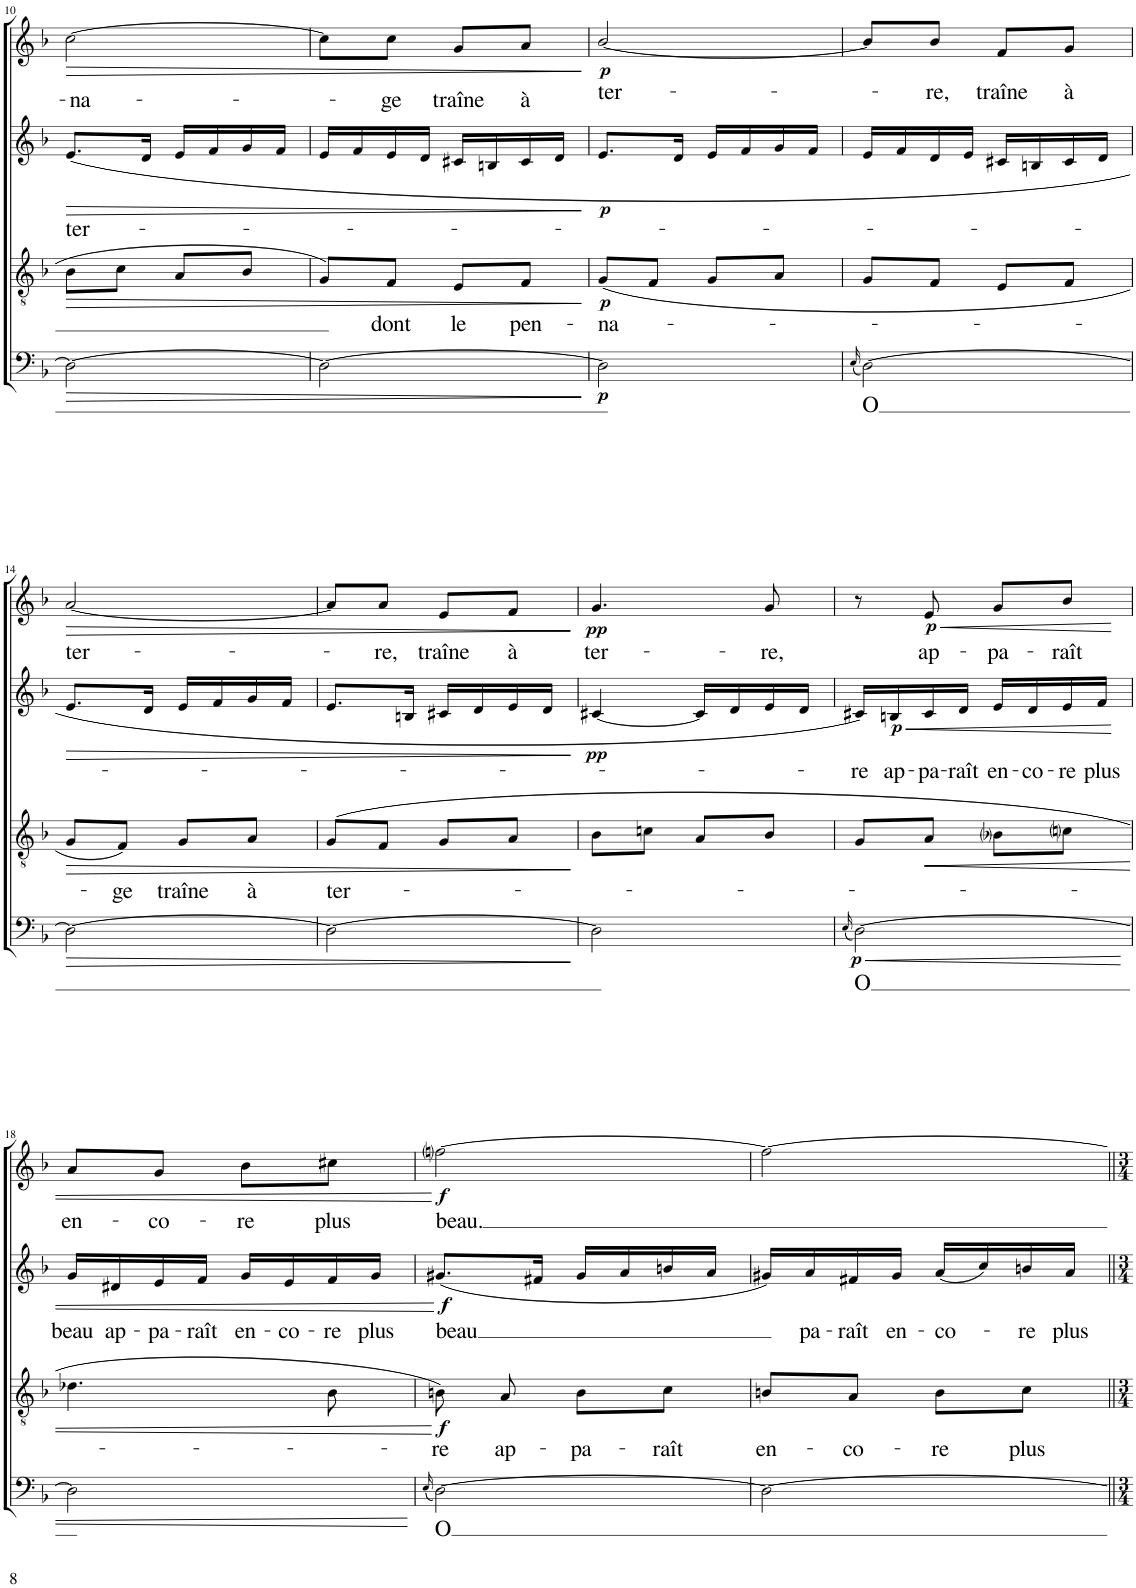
**kern	**text	**dynam	**kern	**text	**dynam	**kern	**text	**dynam	**kern	**text	**dynam
*part4	*part4	*part4	*part3	*part3	*part3	*part2	*part2	*part2	*part1	*part1	*part1
*staff4	*staff4	*staff4	*staff3	*staff3	*staff3	*staff2	*staff2	*staff2	*staff1	*staff1	*staff1
*I"Bass	*	*	*I"Tenor	*	*	*I"Alto	*	*	*I"Soprano	*	*
!!LO:PB:g=z
*clefF4	*	*	*clefGv2	*	*	*clefG2	*	*	*clefG2	*	*
*k[b-]	*	*	*k[b-]	*	*	*k[b-]	*	*	*k[b-]	*	*
*M2/4	*	*	*M2/4	*	*	*M2/4	*	*	*M2/4	*	*
=10	=10	=10	=10	=10	=10	=10	=10	=10	=10	=10	=10
!	!	!LO:HP:b	!	!	!LO:HP:b	!	!LO:LY:b	!LO:HP:b	!	!LO:LY:b	!LO:HP:b
2D\_	.	>	8B-\L	.	>	(8.e/L	ter-	>	[2cc\	-na-	>
.	.	.	8c\J	.	.	.	.	.	.	.	.
.	.	.	.	.	.	16d/Jk	.	.	.	.	.
.	.	.	8A/L	.	.	16e/LL	.	.	.	.	.
.	.	.	.	.	.	16f/	.	.	.	.	.
.	.	.	8B-/J	.	.	16g/	.	.	.	.	.
.	.	.	.	.	.	16f/JJ	.	.	.	.	.
=11	=11	=11	=11	=11	=11	=11	=11	=11	=11	=11	=11
2D\_	.	.	8G/L	.	.	16e/LL	.	.	8cc\L]	.	.
.	.	.	.	.	.	16f/	.	.	.	.	.
!	!	!	!	!LO:LY:b	!	!	!	!	!	!LO:LY:b	!
.	.	.	8F/J	dont	.	16e/	.	.	8cc\J	-ge	.
.	.	.	.	.	.	16d/JJ	.	.	.	.	.
!	!	!	!	!LO:LY:b	!	!	!	!	!	!LO:LY:b	!
.	.	.	8E/L	le	.	16c#X/LL	.	.	8g/L	traîne	.
.	.	.	.	.	.	16Bn/	.	.	.	.	.
!	!	!	!	!LO:LY:b	!	!	!	!	!	!LO:LY:b	!
.	.	.	8F/J	pen-	.	16c#/	.	.	8a/J	à	.
.	.	.	.	.	.	16d/JJ	.	.	.	.	.
.	.	]	.	.	]	.	.	]	.	.	]
=12	=12	=12	=12	=12	=12	=12	=12	=12	=12	=12	=12
!	!	!LO:DY:b	!	!LO:LY:b	!LO:DY:b	!	!	!LO:DY:b	!	!LO:LY:b	!LO:DY:b
2D\]	.	p	(8G/L	-na-	p	8.e/L	.	p	[2b-/	ter-	p
.	.	.	8F/J	.	.	.	.	.	.	.	.
.	.	.	.	.	.	16d/Jk	.	.	.	.	.
.	.	.	8G/L	.	.	16e/LL	.	.	.	.	.
.	.	.	.	.	.	16f/	.	.	.	.	.
.	.	.	8A/J	.	.	16g/	.	.	.	.	.
.	.	.	.	.	.	16f/JJ	.	.	.	.	.
=13	=13	=13	=13	=13	=13	=13	=13	=13	=13	=13	=13
(16qE/	.	.	.	.	.	.	.	.	.	.	.
!	!LO:LY:b	!	!	!	!	!	!	!	!	!	!
[2D\)	O	.	8G/L	.	.	16e/LL	.	.	8b-/L]	.	.
.	.	.	.	.	.	16f/	.	.	.	.	.
!	!	!	!	!	!	!	!	!	!	!LO:LY:b	!
.	.	.	8F/J	.	.	16d/	.	.	8b-/J	-re,	.
.	.	.	.	.	.	16e/JJ	.	.	.	.	.
!	!	!	!	!	!	!	!	!	!	!LO:LY:b	!
.	.	.	8E/L	.	.	16c#X/LL	.	.	8f/L	traîne	.
.	.	.	.	.	.	16Bn/	.	.	.	.	.
!	!	!	!	!	!	!	!	!	!	!LO:LY:b	!
.	.	.	8F/J	.	.	16c#/	.	.	8g/J	à	.
.	.	.	.	.	.	16d/JJ	.	.	.	.	.
!!LO:LB:g=z
=14	=14	=14	=14	=14	=14	=14	=14	=14	=14	=14	=14
!	!	!LO:HP:b	!	!	!LO:HP:b	!	!	!LO:HP:b	!	!LO:LY:b	!LO:HP:b
2D\_	.	>	8G/L	.	>	8.e/L	.	>	[2a/	ter-	>
!	!	!	!	!LO:LY:b	!	!	!	!	!	!	!
.	.	.	8F/J)	-ge	.	.	.	.	.	.	.
.	.	.	.	.	.	16d/Jk	.	.	.	.	.
!	!	!	!	!LO:LY:b	!	!	!	!	!	!	!
.	.	.	8G/L	traîne	.	16e/LL	.	.	.	.	.
.	.	.	.	.	.	16f/	.	.	.	.	.
!	!	!	!	!LO:LY:b	!	!	!	!	!	!	!
.	.	.	8A/J	à	.	16g/	.	.	.	.	.
.	.	.	.	.	.	16f/JJ	.	.	.	.	.
=15	=15	=15	=15	=15	=15	=15	=15	=15	=15	=15	=15
!	!	!	!	!LO:LY:b	!	!	!	!	!	!	!
2D\_	.	.	(8G/L	ter-	.	8.e/L	.	.	8a/L]	.	.
!	!	!	!	!	!	!	!	!	!	!LO:LY:b	!
.	.	.	8F/J	.	.	.	.	.	8a/J	-re,	.
.	.	.	.	.	.	16Bn/Jk	.	.	.	.	.
!	!	!	!	!	!	!	!	!	!	!LO:LY:b	!
.	.	.	8G/L	.	.	16c#X/LL	.	.	8e/L	traîne	.
.	.	.	.	.	.	16d/	.	.	.	.	.
!	!	!	!	!	!	!	!	!	!	!LO:LY:b	!
.	.	.	8A/J	.	.	16e/	.	.	8f/J	à	.
.	.	.	.	.	.	16d/JJ	.	.	.	.	.
.	.	]	.	.	]	.	.	]	.	.	]
=16	=16	=16	=16	=16	=16	=16	=16	=16	=16	=16	=16
!	!	!	!	!	!	!	!	!LO:DY:b	!	!LO:LY:b	!LO:DY:b
2D\]	.	.	8B-\L	.	.	[4c#X/	.	pp	4.g/	ter-	pp
.	.	.	8cn\J	.	.	.	.	.	.	.	.
.	.	.	8A/L	.	.	16c#/LL]	.	.	.	.	.
.	.	.	.	.	.	16d/	.	.	.	.	.
!	!	!	!	!	!	!	!	!	!	!LO:LY:b	!
.	.	.	8B-/J	.	.	16e/	.	.	8g/	-re,	.
.	.	.	.	.	.	16d/JJ	.	.	.	.	.
=17	=17	=17	=17	=17	=17	=17	=17	=17	=17	=17	=17
(16qE/	.	.	.	.	.	.	.	.	.	.	.
!	!LO:LY:b	!LO:DY:b	!	!	!	!	!LO:LY:b	!	!	!	!
[2D\)	O	p	8G/L	.	.	16c#X/LL)	-re	.	8r	.	.
!	!	!	!	!	!	!	!LO:LY:b	!LO:HP:b	!	!	!
!	!	!	!	!	!	!	!	!LO:DY:n=1:b	!	!	!
.	.	.	.	.	.	16Bn/	ap-	< p	.	.	.
!	!	!	!	!	!LO:HP:b	!	!LO:LY:b	!	!	!LO:LY:b	!LO:HP:b
!	!	!	!	!	!	!	!	!	!	!	!LO:DY:n=1:b
.	.	.	8A/J	.	<	16c#/	-pa-	.	8e/	ap-	< p
!	!	!	!	!	!	!	!LO:LY:b	!	!	!	!
.	.	.	.	.	.	16d/JJ	-raît	.	.	.	.
!	!	!	!	!	!	!	!LO:LY:b	!	!	!LO:LY:b	!
.	.	.	8B-i\L	.	.	16e/LL	en-	.	8g/L	-pa-	.
!	!	!	!	!	!	!	!LO:LY:b	!	!	!	!
.	.	.	.	.	.	16d/	-co-	.	.	.	.
!	!	!	!	!	!	!	!LO:LY:b	!	!	!LO:LY:b	!
.	.	.	8cni\J	.	.	16e/	-re	.	8b-/J	-raît	.
!	!	!	!	!	!	!	!LO:LY:b	!	!	!	!
.	.	.	.	.	.	16f/JJ	plus	.	.	.	.
!!LO:LB:g=z
=18	=18	=18	=18	=18	=18	=18	=18	=18	=18	=18	=18
!	!	!	!	!	!	!	!LO:LY:b	!	!	!LO:LY:b	!
2D\]	.	.	4.d-X\	.	.	16g/LL	beau	.	8a/L	en-	.
!	!	!	!	!	!	!	!LO:LY:b	!	!	!	!
.	.	.	.	.	.	16d#X/	ap-	.	.	.	.
!	!	!	!	!	!	!	!LO:LY:b	!	!	!LO:LY:b	!
.	.	.	.	.	.	16e/	-pa-	.	8g/J	-co-	.
!	!	!	!	!	!	!	!LO:LY:b	!	!	!	!
.	.	.	.	.	.	16f/JJ	-raît	.	.	.	.
!	!	!	!	!	!	!	!LO:LY:b	!	!	!LO:LY:b	!
.	.	.	.	.	.	16g/LL	en-	.	8b-\L	-re	.
!	!	!	!	!	!	!	!LO:LY:b	!	!	!	!
.	.	.	.	.	.	16e/	-co-	.	.	.	.
!	!	!	!	!	!	!	!LO:LY:b	!	!	!LO:LY:b	!
.	.	.	8B-\	.	.	16f/	-re	.	8cc#X\J	plus	.
!	!	!	!	!	!	!	!LO:LY:b	!	!	!	!
.	.	.	.	.	.	16g/JJ	plus	.	.	.	.
.	.	.	.	.	[	.	.	[	.	.	[
=19	=19	=19	=19	=19	=19	=19	=19	=19	=19	=19	=19
(16qE/	.	.	.	.	.	.	.	.	.	.	.
!	!LO:LY:b	!	!	!LO:LY:b	!LO:DY:b	!	!LO:LY:b	!LO:DY:b	!	!LO:LY:b	!LO:DY:b
[2D\)	O	.	8Bn\)	-re	f	(8.g#X/L	beau	f	[2ffni\	beau.	f
!	!	!	!	!LO:LY:b	!	!	!	!	!	!	!
.	.	.	8A/	ap-	.	.	.	.	.	.	.
.	.	.	.	.	.	16f#X/Jk	.	.	.	.	.
!	!	!	!	!LO:LY:b	!	!	!	!	!	!	!
.	.	.	8B\L	-pa-	.	16g#/LL	.	.	.	.	.
.	.	.	.	.	.	16a/	.	.	.	.	.
!	!	!	!	!LO:LY:b	!	!	!	!	!	!	!
.	.	.	8c\J	-raît	.	16bn/	.	.	.	.	.
.	.	.	.	.	.	16a/JJ	.	.	.	.	.
=20	=20	=20	=20	=20	=20	=20	=20	=20	=20	=20	=20
!	!	!	!	!LO:LY:b	!	!	!	!	!	!	!
2D\_	.	.	8Bn/L	en-	.	16g#X/LL)	.	.	2ff\_	.	.
!	!	!	!	!	!	!	!LO:LY:b	!	!	!	!
.	.	.	.	.	.	16a/	pa-	.	.	.	.
!	!	!	!	!LO:LY:b	!	!	!LO:LY:b	!	!	!	!
.	.	.	8A/J	-co-	.	16f#X/	-raît	.	.	.	.
!	!	!	!	!	!	!	!LO:LY:b	!	!	!	!
.	.	.	.	.	.	16g#/JJ	en-	.	.	.	.
!	!	!	!	!LO:LY:b	!	!	!LO:LY:b	!	!	!	!
.	.	.	8B\L	-re	.	(16a/LL	-co-	.	.	.	.
.	.	.	.	.	.	16cc/)	.	.	.	.	.
!	!	!	!	!LO:LY:b	!	!	!LO:LY:b	!	!	!	!
.	.	.	8c\J	plus	.	16bn/	-re	.	.	.	.
!	!	!	!	!	!	!	!LO:LY:b	!	!	!	!
.	.	.	.	.	.	16a/JJ	plus	.	.	.	.
=||	=||	=||	=||	=||	=||	=||	=||	=||	=||	=||	=||
*-	*-	*-	*-	*-	*-	*-	*-	*-	*-	*-	*-
